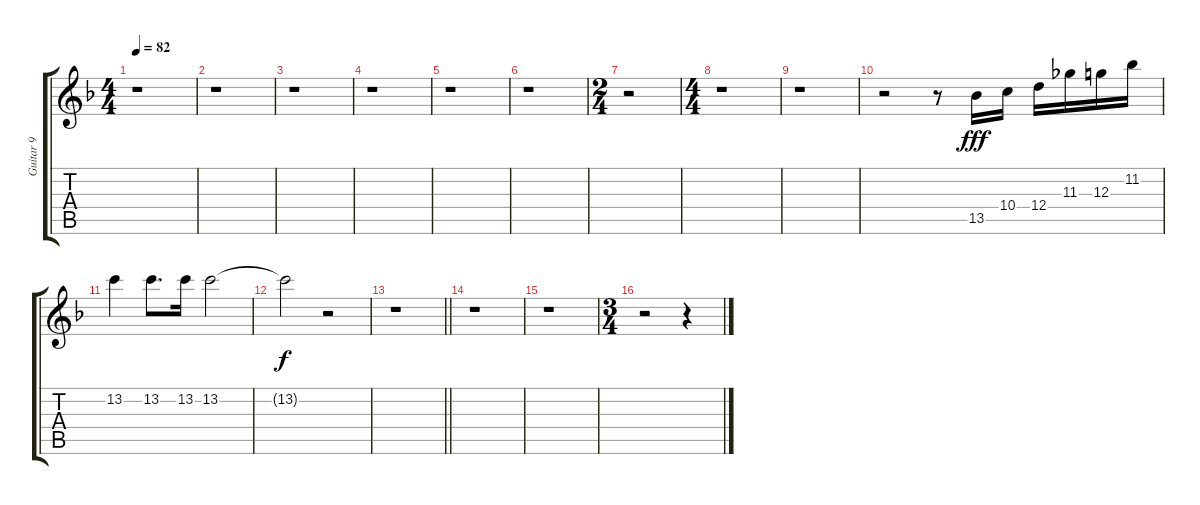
\track ("Guitar 9" "Guitar 9") {instrument distortionguitar}
\staff {score tabs}
\tuning (E4 B3 G3 D3 A2 E2) {hide}
\ts (4 4)
\tempo 82
\clef g2
\ks f
r.1{dy fff} |
r.1 |
r.1 |
r.1 |
r.1 |
r.1 |
\ts (2 4)
r.2 |
\ts (4 4)
r.1 |
r.1 |
r.2 r.8 13.5.16 10.4.16 12.4.16 11.3.16 12.3.16 11.2.16 |
13.2.4 13.2.8{d} 13.2.16 13.2.2 |
13.2{t}.2{dy f} r.2 |
\barLineRight lightlight
r.1 |
r.1 |
r.1 |
\ts (3 4)
r.2 r.4
